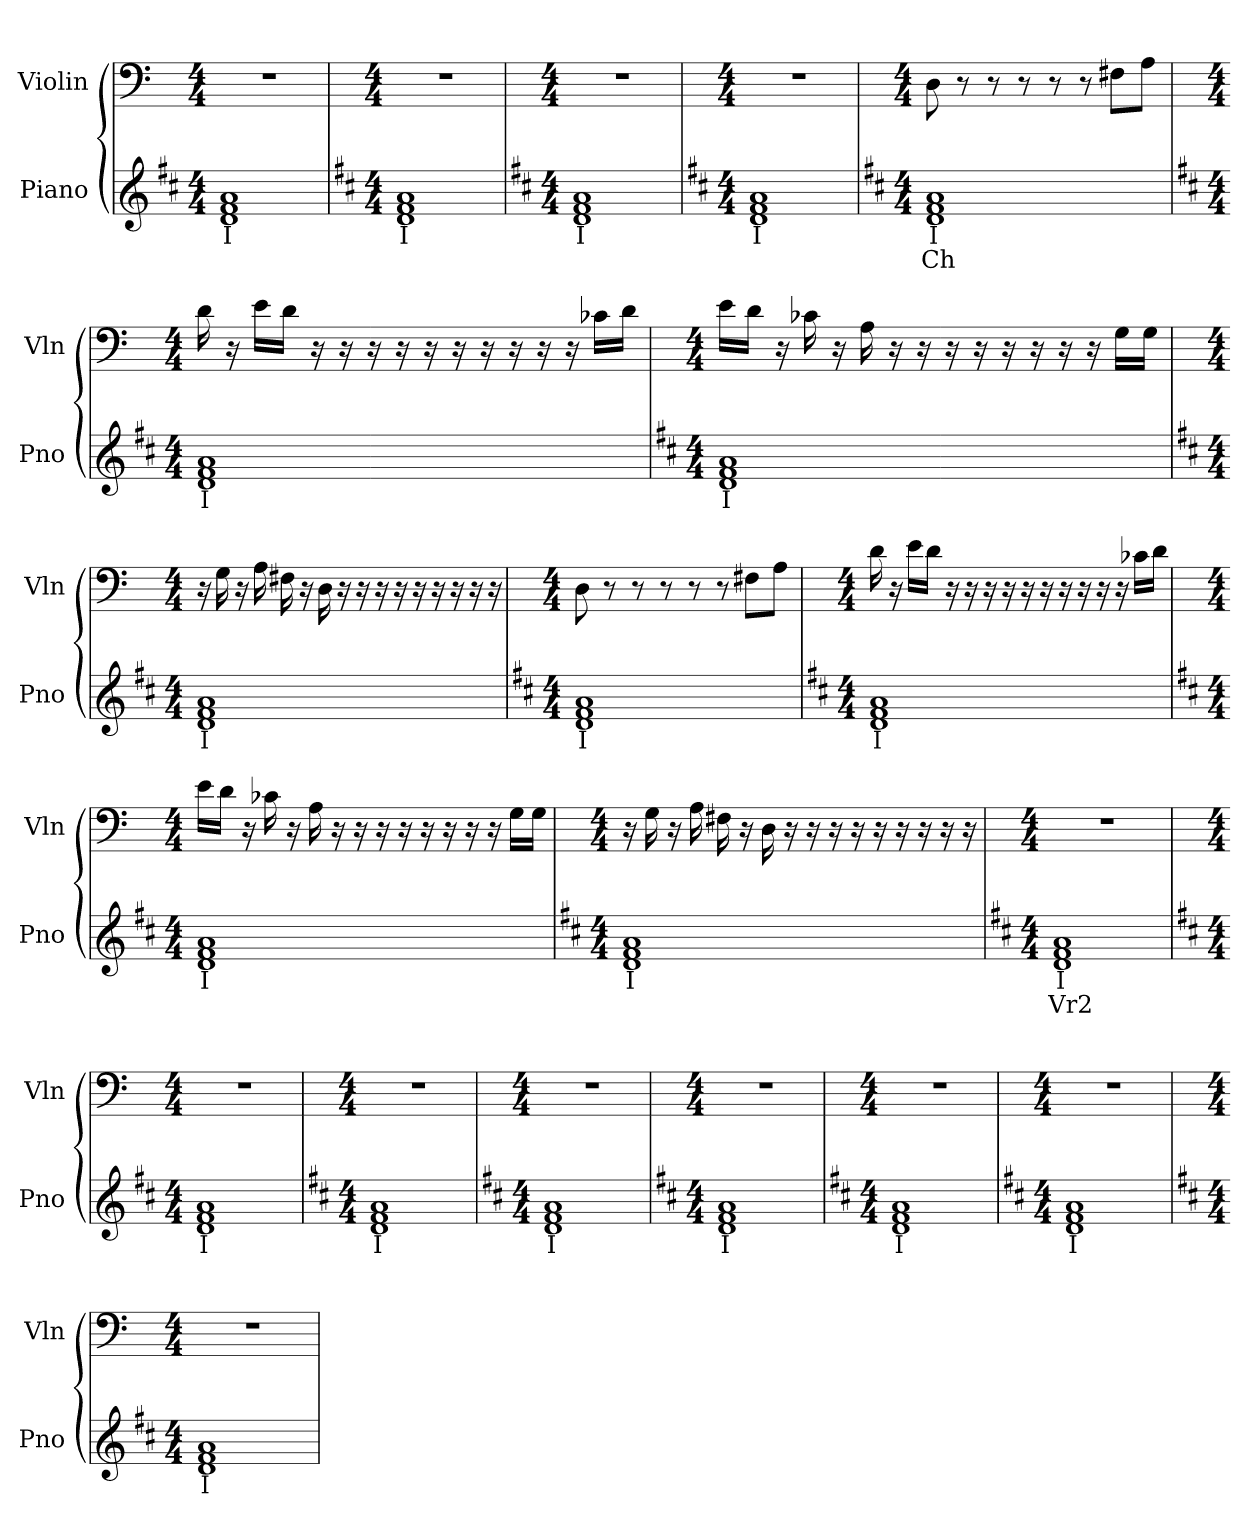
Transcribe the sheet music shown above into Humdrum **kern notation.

**kern	**text	**text	**kern
*part2	*part2	*part2	*part1
*staff2	*staff2	*staff2	*staff1
*I"Piano	*	*	*I"Violin
*I'Pno	*	*	*I'Vln
*k[f#c#]	*	*	*
*D:	*	*	*
*M4/4	*	*	*M4/4
=	=	=	=
1d 1f# 1a	I	.	1r
=	=	=	=
*k[f#c#]	*	*	*
*D:	*	*	*
*M4/4	*	*	*M4/4
1d 1f# 1a	I	.	1r
=	=	=	=
*k[f#c#]	*	*	*
*D:	*	*	*
*M4/4	*	*	*M4/4
1d 1f# 1a	I	.	1r
=	=	=	=
*k[f#c#]	*	*	*
*D:	*	*	*
*M4/4	*	*	*M4/4
1d 1f# 1a	I	.	1r
=	=	=	=
*k[f#c#]	*	*	*
*D:	*	*	*
*M4/4	*	*	*M4/4
1d 1f# 1a	I	Ch	8D
.	.	.	8r
.	.	.	8r
.	.	.	8r
.	.	.	8r
.	.	.	8r
.	.	.	8F#XL
.	.	.	8AJ
=	=	=	=
*k[f#c#]	*	*	*
*D:	*	*	*
*M4/4	*	*	*M4/4
1d 1f# 1a	I	.	16d
.	.	.	16r
.	.	.	16eLL
.	.	.	16dJJ
.	.	.	16r
.	.	.	16r
.	.	.	16r
.	.	.	16r
.	.	.	16r
.	.	.	16r
.	.	.	16r
.	.	.	16r
.	.	.	16r
.	.	.	16r
.	.	.	16c-XLL
.	.	.	16dJJ
=	=	=	=
*k[f#c#]	*	*	*
*D:	*	*	*
*M4/4	*	*	*M4/4
1d 1f# 1a	I	.	16eLL
.	.	.	16dJJ
.	.	.	16r
.	.	.	16c-X
.	.	.	16r
.	.	.	16A
.	.	.	16r
.	.	.	16r
.	.	.	16r
.	.	.	16r
.	.	.	16r
.	.	.	16r
.	.	.	16r
.	.	.	16r
.	.	.	16GLL
.	.	.	16GJJ
=	=	=	=
*k[f#c#]	*	*	*
*D:	*	*	*
*M4/4	*	*	*M4/4
1d 1f# 1a	I	.	16r
.	.	.	16G
.	.	.	16r
.	.	.	16A
.	.	.	16F#X
.	.	.	16r
.	.	.	16D
.	.	.	16r
.	.	.	16r
.	.	.	16r
.	.	.	16r
.	.	.	16r
.	.	.	16r
.	.	.	16r
.	.	.	16r
.	.	.	16r
=	=	=	=
*k[f#c#]	*	*	*
*D:	*	*	*
*M4/4	*	*	*M4/4
1d 1f# 1a	I	.	8D
.	.	.	8r
.	.	.	8r
.	.	.	8r
.	.	.	8r
.	.	.	8r
.	.	.	8F#XL
.	.	.	8AJ
=	=	=	=
*k[f#c#]	*	*	*
*D:	*	*	*
*M4/4	*	*	*M4/4
1d 1f# 1a	I	.	16d
.	.	.	16r
.	.	.	16eLL
.	.	.	16dJJ
.	.	.	16r
.	.	.	16r
.	.	.	16r
.	.	.	16r
.	.	.	16r
.	.	.	16r
.	.	.	16r
.	.	.	16r
.	.	.	16r
.	.	.	16r
.	.	.	16c-XLL
.	.	.	16dJJ
=	=	=	=
*k[f#c#]	*	*	*
*D:	*	*	*
*M4/4	*	*	*M4/4
1d 1f# 1a	I	.	16eLL
.	.	.	16dJJ
.	.	.	16r
.	.	.	16c-X
.	.	.	16r
.	.	.	16A
.	.	.	16r
.	.	.	16r
.	.	.	16r
.	.	.	16r
.	.	.	16r
.	.	.	16r
.	.	.	16r
.	.	.	16r
.	.	.	16GLL
.	.	.	16GJJ
=	=	=	=
*k[f#c#]	*	*	*
*D:	*	*	*
*M4/4	*	*	*M4/4
1d 1f# 1a	I	.	16r
.	.	.	16G
.	.	.	16r
.	.	.	16A
.	.	.	16F#X
.	.	.	16r
.	.	.	16D
.	.	.	16r
.	.	.	16r
.	.	.	16r
.	.	.	16r
.	.	.	16r
.	.	.	16r
.	.	.	16r
.	.	.	16r
.	.	.	16r
=	=	=	=
*k[f#c#]	*	*	*
*D:	*	*	*
*M4/4	*	*	*M4/4
1d 1f# 1a	I	Vr2	1r
=	=	=	=
*k[f#c#]	*	*	*
*D:	*	*	*
*M4/4	*	*	*M4/4
1d 1f# 1a	I	.	1r
=	=	=	=
*k[f#c#]	*	*	*
*D:	*	*	*
*M4/4	*	*	*M4/4
1d 1f# 1a	I	.	1r
=	=	=	=
*k[f#c#]	*	*	*
*D:	*	*	*
*M4/4	*	*	*M4/4
1d 1f# 1a	I	.	1r
=	=	=	=
*k[f#c#]	*	*	*
*D:	*	*	*
*M4/4	*	*	*M4/4
1d 1f# 1a	I	.	1r
=	=	=	=
*k[f#c#]	*	*	*
*D:	*	*	*
*M4/4	*	*	*M4/4
1d 1f# 1a	I	.	1r
=	=	=	=
*k[f#c#]	*	*	*
*D:	*	*	*
*M4/4	*	*	*M4/4
1d 1f# 1a	I	.	1r
=	=	=	=
*k[f#c#]	*	*	*
*D:	*	*	*
*M4/4	*	*	*M4/4
1d 1f# 1a	I	.	1r
=	=	=	=
*-	*-	*-	*-
